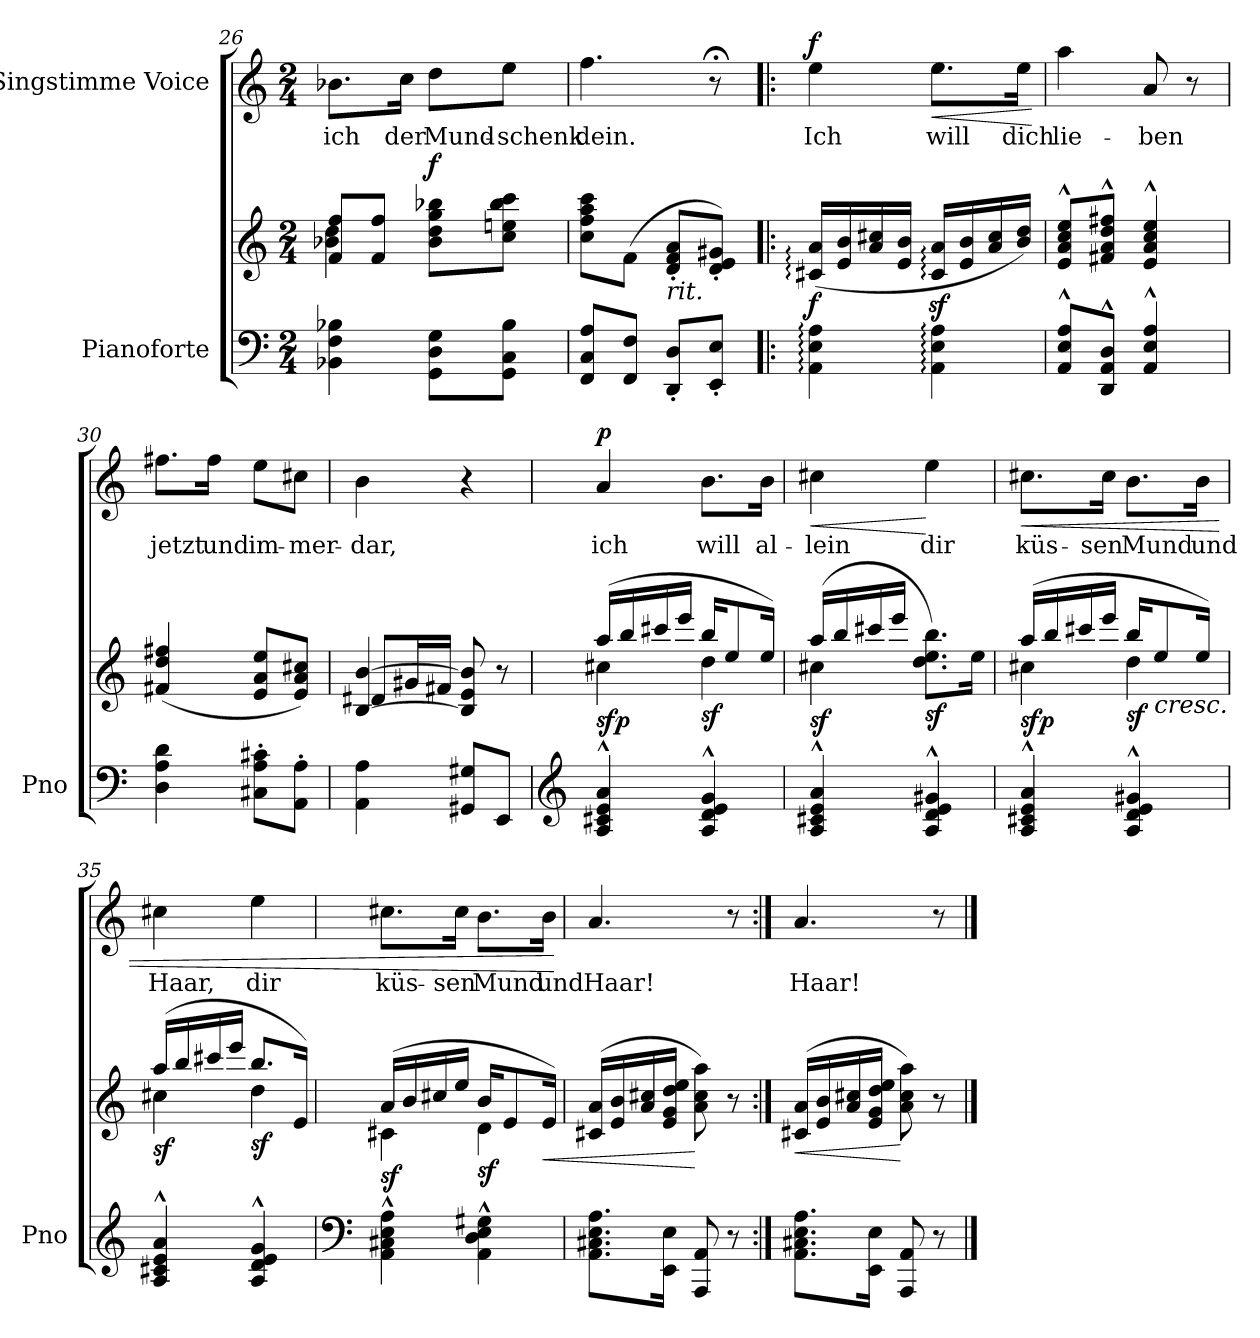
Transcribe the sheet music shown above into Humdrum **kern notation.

**kern	**kern	**dynam	**kern	**text	**dynam
*part2	*part2	*part2	*part1	*part1	*part1
*staff3	*staff2	*staff2/3	*staff1	*staff1	*staff1
*I"Pianoforte	*	*	*I"Singstimme Voice	*	*
*I'Pno	*	*	*	*	*
*clefF4	*clefG2	*	*clefG2	*	*
*k[]	*k[]	*	*k[]	*	*
*M2/4	*M2/4	*	*M2/4	*	*
=26	=26	=26	=26	=26	=26
*	*^	*	*	*	*
!	!	!	!	!	!LO:LY:b	!
4BB-X\ 4F\ 4B-X\	8f/ 8ff/L	4b-X\ 4dd\	.	8.b-X\L	ich	.
.	8f/ 8ff/J	.	.	.	.	.
!	!	!	!	!	!LO:LY:b	!
.	.	.	.	16cc\Jk	der	.
!	!	!	!LO:DY:a	!	!LO:LY:b	!
8GG\ 8D\ 8G\L	8b-\ 8dd\ 8gg\ 8bb-X\L	4ryy	f	8dd\L	Mund-	.
!	!	!	!	!	!LO:LY:b	!
8GG\ 8C\ 8B-\J	8cc\ 8een\ 8bb-\ 8ccc\J	.	.	8ee\J	-schenk	.
*	*v	*v	*	*	*	*
=27	=27	=27	=27	=27	=27
!	!	!	!	!LO:LY:b	!
*	*	*	*^	*	*
8FF/ 8C/ 8A/L	8cc\ 8ff\ 8aa\ 8ccc\L	.	4.ff\	4ryy	dein.	.
8FF/ 8F/J	(>8f\J	.	.	.	.	.
*	*	*	*MM66	*	*	*
!	!LO:TX:b:i:t=rit.	!	!	!	!	!
8DD/' 8D/'L	8d/' 8f/' 8a/'L	.	.	4ryy	.	.
8EE/' 8E/'J	8d/' 8e/' 8g#X/'J)	.	8r;<	.	.	.
!!LO:LB:g=z
=28!|:	=28!|:	=28!|:	=28!|:	=28!|:	=28!|:	=28!|:
!	!	!	!LO:TX:a:B:t=Tempo I	!	!	!
!	!	!	!LO:TX:a:i:t=con anima	!	!	!
!	!	!LO:DY:b	!	!	!LO:LY:b	!LO:DY:a
*	*	*	*v	*v	*	*
4AA\: 4E\: 4A\:	(>16c#X/: 16a/:LL	f	4ee\	Ich	f
.	16e/ 16b/	.	.	.	.
.	16a/ 16cc#X/	.	.	.	.
.	16e/ 16b/JJ	.	.	.	.
!	!	!	!	!LO:LY:b	!LO:HP:b
4AA\: 4E\: 4A\:	16c#/z<: 16a/z<:LL	.	8.ee\L	will	<
.	16e/ 16b/	.	.	.	.
.	16a/ 16cc#/	.	.	.	.
!	!	!	!	!LO:LY:b	!
.	16b/ 16dd/JJ)	.	16ee\Jk	dich	.
.	.	.	.	.	[
=29	=29	=29	=29	=29	=29
!	!	!	!	!LO:LY:b	!
8AA/^^ 8E/^^ 8A/^^L	8e/^^ 8a/^^ 8cc/^^ 8ee/^^L	.	4aa\	lie-	.
8DD/^^ 8AA/^^ 8D/^^J	8f#i/^^ 8a/^^ 8dd/^^ 8ff#X/^^J	.	.	.	.
!	!	!	!	!LO:LY:b	!
4AA/^^ 4E/^^ 4A/^^	4e/^^ 4a/^^ 4cc/^^ 4ee/^^	.	8a/	-ben	.
.	.	.	8r	.	.
=30	=30	=30	=30	=30	=30
!	!	!	!	!LO:LY:b	!
4D\ 4A\ 4d\	(>4f#i/ 4dd/ 4ff#X/	.	8.ff#X\L	jetzt	.
!	!	!	!	!LO:LY:b	!
.	.	.	16ff#\Jk	und	.
!	!	!	!	!LO:LY:b	!
8C#X\' 8A\' 8c#X\'L	8e/ 8a/ 8ee/L	.	8ee\L	im-	.
!	!	!	!	!LO:LY:b	!
8AA\' 8A\'J	8e/ 8a/ 8cc#X/J)	.	8cc#X\J	-mer-	.
=31	=31	=31	=31	=31	=31
*	*^	*	*	*	*
!	!	!	!	!	!LO:LY:b	!
4AA\ 4A\	[4B/ [4b/	8d#X/L	.	4b\	-dar,	.
.	.	16g#X/L	.	.	.	.
.	.	16f#X/JJ	.	.	.	.
8GG#X/ 8G#X/L	8B/] 8e/ 8b/]	4ryy	.	4r	.	.
8EE/J	8r	.	.	.	.	.
=32	=32	=32	=32	=32	=32	=32
*clefG2	*	*	*	*	*	*
!	!	!	!LO:DY:b	!	!LO:LY:b	!
!	!	!	!LO:DY:n=1:b	!	!	!LO:DY:a
4A/^^ 4c#i/^^ 4e/^^ 4a/^^	(>16aa/LL	4cc#X\	sf p	4a/	ich	p
.	16bb/	.	.	.	.	.
.	16ccc#X/	.	.	.	.	.
.	16eee/JJ	.	.	.	.	.
!	!	!	!LO:DY:n=2:b	!	!LO:LY:b	!
4A/^^ 4d/^^ 4e/^^ 4g/^^	16bb/KL	4dd\	sf	8.b\L	will	.
.	8ee/	.	.	.	.	.
!	!	!	!	!	!LO:LY:b	!
.	16ee/Jk)	.	.	16b\Jk	al-	.
=33	=33	=33	=33	=33	=33	=33
!	!	!	!LO:DY:b	!	!LO:LY:b	!LO:HP:b
4A/^^ 4c#X/^^ 4e/^^ 4a/^^	(>16aa/LL	4cc#X\	sf	4cc#X\	-lein	<
.	16bb/	.	.	.	.	.
.	16ccc#X/	.	.	.	.	.
.	16eee/JJ	.	.	.	.	.
!	!	!	!LO:DY:b	!	!LO:LY:b	!
4A/^^ 4d/^^ 4e/^^ 4g#X/^^	8.dd\ 8.ee\ 8.bb\L)	4ryy	sf	4ee\	dir	[
.	16ee\Jk	.	.	.	.	.
!!LO:LB:g=z
=34	=34	=34	=34	=34	=34	=34
!	!	!	!LO:DY:b	!	!LO:LY:b	!LO:HP:b
!	!	!	!LO:DY:n=1:b	!	!	!
4A/^^ 4c#X/^^ 4e/^^ 4a/^^	(>16aa/LL	4cc#X\	sf p	8.cc#X\L	küs-	<
.	16bb/	.	.	.	.	.
.	16ccc#X/	.	.	.	.	.
!	!	!	!	!	!LO:LY:b	!
.	16eee/JJ	.	.	16cc#\Jk	-sen	.
!	!	!	!LO:DY:n=2:b	!	!LO:LY:b	!
4A/^^ 4d/^^ 4e/^^ 4g#X/^^	16bb/KL	4dd\	sf	8.b\L	Mund	.
!	!LO:TX:b:i:t=cresc.	!	!	!	!	!
.	8ee/	.	.	.	.	.
!	!	!	!	!	!LO:LY:b	!
.	16ee/Jk)	.	.	16b\Jk	und	.
=35	=35	=35	=35	=35	=35	=35
!	!	!	!LO:DY:b	!	!LO:LY:b	!
4A/^^ 4c#X/^^ 4e/^^ 4a/^^	(>16aa/LL	4cc#X\	sf	4cc#X\	Haar,	.
.	16bb/	.	.	.	.	.
.	16ccc#X/	.	.	.	.	.
.	16eee/JJ	.	.	.	.	.
!	!	!	!LO:DY:b	!	!LO:LY:b	!
4A/^^ 4d/^^ 4e/^^ 4g/^^	8.bb/L	4dd\	sf	4ee\	dir	.
.	16e/Jk)	.	.	.	.	.
=36	=36	=36	=36	=36	=36	=36
*clefF4	*	*	*	*	*	*
!	!	!	!LO:DY:b	!	!LO:LY:b	!
4AA\^^ 4C#X\^^ 4E\^^ 4A\^^	(>16a/LL	4c#X\	sf	8.cc#X\L	küs-	.
.	16b/	.	.	.	.	.
.	16cc#X/	.	.	.	.	.
!	!	!	!	!	!LO:LY:b	!
.	16ee/JJ	.	.	16cc#\Jk	-sen	.
!	!	!	!LO:DY:b	!	!LO:LY:b	!
4AA\^^ 4D\^^ 4E\^^ 4G#X\^^	16b/KL	4d\	sf	8.b\L	Mund	.
.	8e/	.	.	.	.	.
!	!	!	!LO:HP:b	!	!LO:LY:b	!
.	16e/Jk)	.	<	16b\Jk	und	.
*	*v	*v	*	*	*	*
.	.	.	.	.	[
=37	=37	=37	=37	=37	=37
!	!	!	!	!LO:LY:b	!
8.AA\ 8.C#X\ 8.E\ 8.A\L	(>16c#X/ 16a/LL	.	4.a/	Haar!	.
.	16e/ 16b/	.	.	.	.
.	16a/ 16cc#X/	.	.	.	.
16EE\ 16E\Jk	16e/ 16g/ 16dd/ 16ee/JJ	.	.	.	.
8AAA/ 8AA/	8a\ 8cc#\ 8aa\)	[	.	.	.
8r	8r	.	8r	.	.
=38:|!	=38:|!	=38:|!	=38:|!	=38:|!	=38:|!
!	!	!LO:HP:b	!	!LO:LY:b	!
8.AA\ 8.C#X\ 8.E\ 8.A\L	(>16c#X/ 16a/LL	<	4.a/	Haar!	.
.	16e/ 16b/	.	.	.	.
.	16a/ 16cc#X/	.	.	.	.
16EE\ 16E\Jk	16e/ 16g/ 16dd/ 16ee/JJ	.	.	.	.
8AAA/ 8AA/	8a\ 8cc#\ 8aa\)	[	.	.	.
8r	8r	.	8r	.	.
==	==	==	==	==	==
*-	*-	*-	*-	*-	*-
